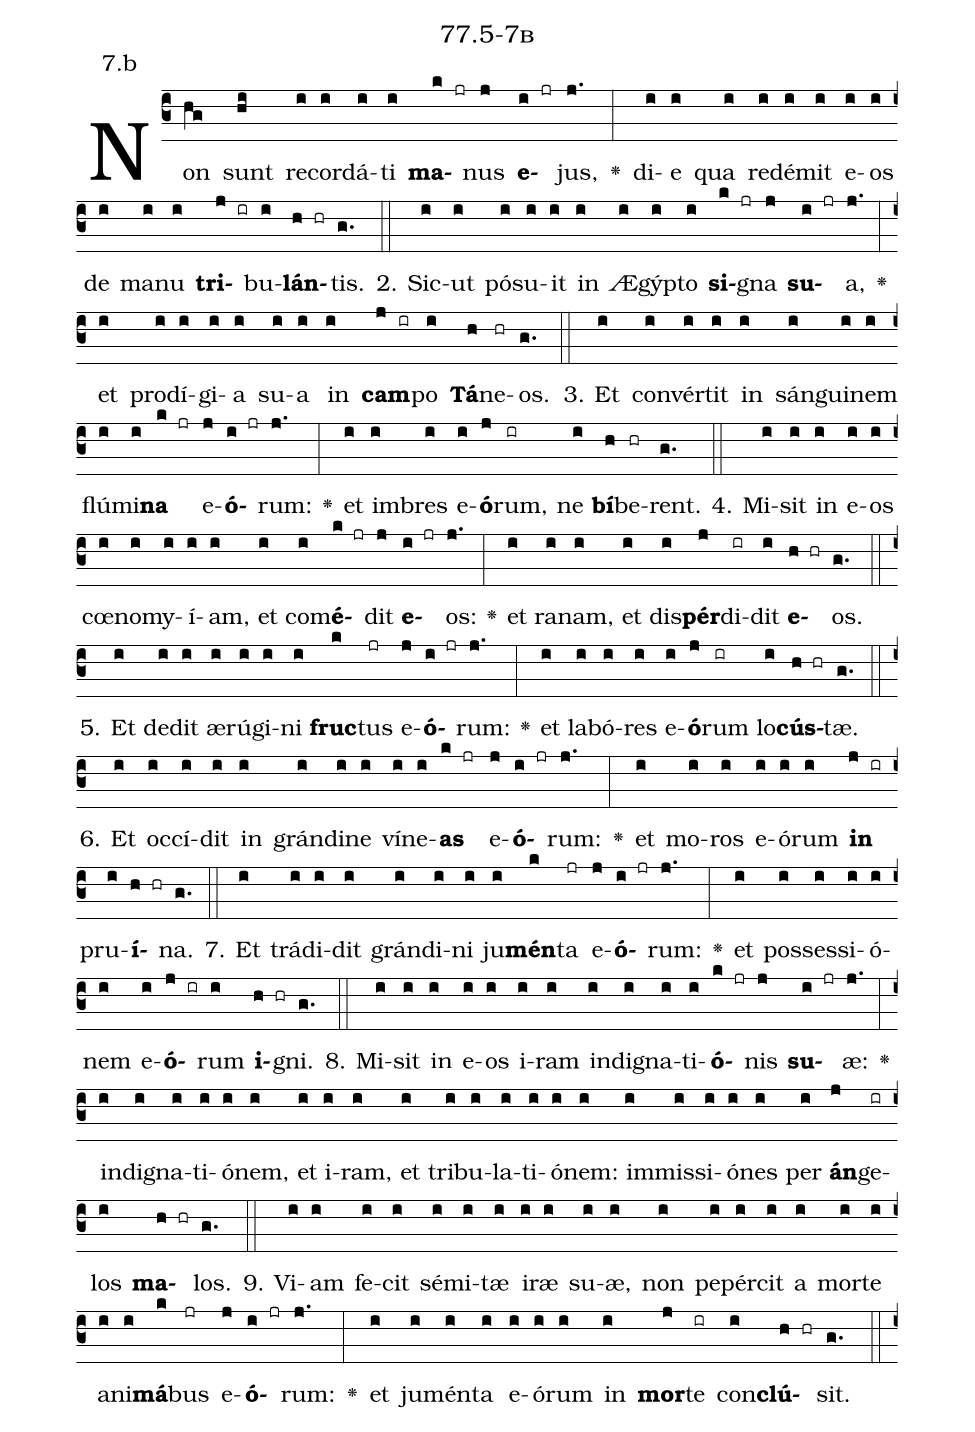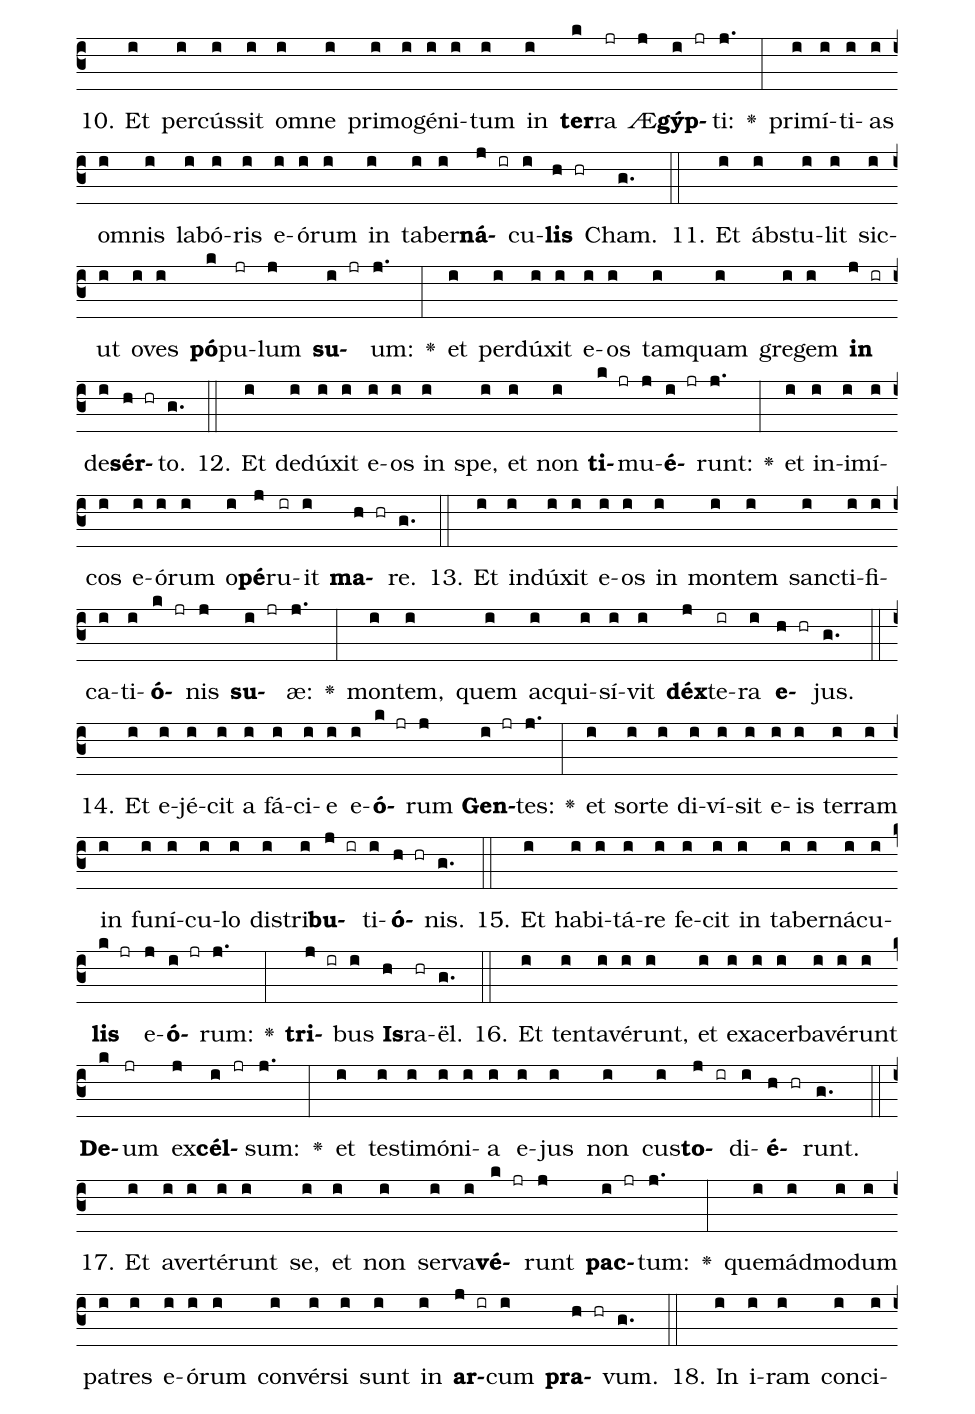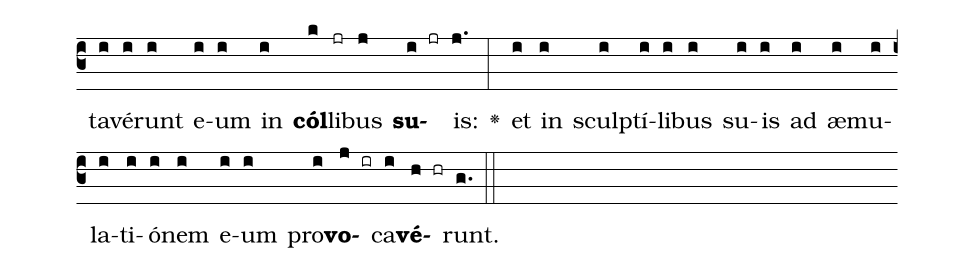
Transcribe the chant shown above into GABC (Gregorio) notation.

name: 77.5-7b;
annotation: 7.b;
%%
(c3)Non(hg) sunt(hi) re(i)cor(i)dá(i)ti(i) <b>ma</b>(k jr)nus(j) <b>e</b>(i jr)jus,(j.) <v>\greheightstar</v>(:) di(i)e(i) qua(i) red(i)é(i)mit(i) e(i)os(i) de(i) ma(i)nu(i) <b>tri</b>(j ir)bu(i)<b>lán</b>(h hr)tis.(g.) (::)
2. Sic(i)ut(i) pó(i)su(i)it(i) in(i) Æ(i)gýp(i)to(i) <b>si</b>(k jr)gna(j) <b>su</b>(i jr)a,(j.) <v>\greheightstar</v>(:) et(i) prod(i)í(i)gi(i)a(i) su(i)a(i) in(i) <b>cam</b>(j ir)po(i) <b>Tá</b>(h)ne(hr)os.(g.) (::)
3. Et(i) con(i)vér(i)tit(i) in(i) sán(i)gui(i)nem(i) flú(i)mi(i)<b>na</b>(k jr) e(j)<b>ó</b>(i jr)rum:(j.) <v>\greheightstar</v>(:) et(i) im(i)bres(i) e(i)<b>ó</b>(j)rum,(ir) ne(i) <b>bí</b>(h)be(hr)rent.(g.) (::)
4. Mi(i)sit(i) in(i) e(i)os(i) cœ(i)no(i)my(i)í(i)am,(i) et(i) com(i)<b>é</b>(k jr)dit(j) <b>e</b>(i jr)os:(j.) <v>\greheightstar</v>(:) et(i) ra(i)nam,(i) et(i) dis(i)<b>pér</b>(j)di(ir)dit(i) <b>e</b>(h hr)os.(g.) (::)
5. Et(i) de(i)dit(i) æ(i)rú(i)gi(i)ni(i) <b>fruc</b>(k)tus(jr) e(j)<b>ó</b>(i jr)rum:(j.) <v>\greheightstar</v>(:) et(i) la(i)bó(i)res(i) e(i)<b>ó</b>(j)rum(ir) lo(i)<b>cús</b>(h hr)tæ.(g.) (::)
6. Et(i) oc(i)cí(i)dit(i) in(i) grán(i)di(i)ne(i) ví(i)ne(i)<b>as</b>(k jr) e(j)<b>ó</b>(i jr)rum:(j.) <v>\greheightstar</v>(:) et(i) mo(i)ros(i) e(i)ó(i)rum(i) <b>in</b>(j ir) pru(i)<b>í</b>(h hr)na.(g.) (::)
7. Et(i) trá(i)di(i)dit(i) grán(i)di(i)ni(i) ju(i)<b>mén</b>(k)ta(jr) e(j)<b>ó</b>(i jr)rum:(j.) <v>\greheightstar</v>(:) et(i) pos(i)ses(i)si(i)ó(i)nem(i) e(i)<b>ó</b>(j ir)rum(i) <b>i</b>(h hr)gni.(g.) (::)
8. Mi(i)sit(i) in(i) e(i)os(i) i(i)ram(i) in(i)di(i)gna(i)ti(i)<b>ó</b>(k jr)nis(j) <b>su</b>(i jr)æ:(j.) <v>\greheightstar</v>(:) in(i)di(i)gna(i)ti(i)ó(i)nem,(i) et(i) i(i)ram,(i) et(i) tri(i)bu(i)la(i)ti(i)ó(i)nem:(i) im(i)mis(i)si(i)ó(i)nes(i) per(i) <b>án</b>(j)ge(ir)los(i) <b>ma</b>(h hr)los.(g.) (::)
9. Vi(i)am(i) fe(i)cit(i) sé(i)mi(i)tæ(i) i(i)ræ(i) su(i)æ,(i) non(i) pe(i)pér(i)cit(i) a(i) mor(i)te(i) a(i)ni(i)<b>má</b>(k)bus(jr) e(j)<b>ó</b>(i jr)rum:(j.) <v>\greheightstar</v>(:) et(i) ju(i)mén(i)ta(i) e(i)ó(i)rum(i) in(i) <b>mor</b>(j)te(ir) con(i)<b>clú</b>(h hr)sit.(g.) (::)
10. Et(i) per(i)cús(i)sit(i) om(i)ne(i) pri(i)mo(i)gé(i)ni(i)tum(i) in(i) <b>ter</b>(k)ra(jr) Æ(j)<b>gýp</b>(i jr)ti:(j.) <v>\greheightstar</v>(:) pri(i)mí(i)ti(i)as(i) om(i)nis(i) la(i)bó(i)ris(i) e(i)ó(i)rum(i) in(i) ta(i)ber(i)<b>ná</b>(j ir)cu(i)<b>lis</b>(h hr) Cham.(g.) (::)
11. Et(i) ábs(i)tu(i)lit(i) sic(i)ut(i) o(i)ves(i) <b>pó</b>(k)pu(jr)lum(j) <b>su</b>(i jr)um:(j.) <v>\greheightstar</v>(:) et(i) per(i)dú(i)xit(i) e(i)os(i) tam(i)quam(i) gre(i)gem(i) <b>in</b>(j ir) de(i)<b>sér</b>(h hr)to.(g.) (::)
12. Et(i) de(i)dú(i)xit(i) e(i)os(i) in(i) spe,(i) et(i) non(i) <b>ti</b>(k jr)mu(j)<b>é</b>(i jr)runt:(j.) <v>\greheightstar</v>(:) et(i) in(i)i(i)mí(i)cos(i) e(i)ó(i)rum(i) o(i)<b>pé</b>(j)ru(ir)it(i) <b>ma</b>(h hr)re.(g.) (::)
13. Et(i) in(i)dú(i)xit(i) e(i)os(i) in(i) mon(i)tem(i) sanc(i)ti(i)fi(i)ca(i)ti(i)<b>ó</b>(k jr)nis(j) <b>su</b>(i jr)æ:(j.) <v>\greheightstar</v>(:) mon(i)tem,(i) quem(i) ac(i)qui(i)sí(i)vit(i) <b>déx</b>(j)te(ir)ra(i) <b>e</b>(h hr)jus.(g.) (::)
14. Et(i) e(i)jé(i)cit(i) a(i) fá(i)ci(i)e(i) e(i)<b>ó</b>(k jr)rum(j) <b>Gen</b>(i jr)tes:(j.) <v>\greheightstar</v>(:) et(i) sor(i)te(i) di(i)ví(i)sit(i) e(i)is(i) ter(i)ram(i) in(i) fu(i)ní(i)cu(i)lo(i) dis(i)tri(i)<b>bu</b>(j ir)ti(i)<b>ó</b>(h hr)nis.(g.) (::)
15. Et(i) ha(i)bi(i)tá(i)re(i) fe(i)cit(i) in(i) ta(i)ber(i)ná(i)cu(i)<b>lis</b>(k jr) e(j)<b>ó</b>(i jr)rum:(j.) <v>\greheightstar</v>(:) <b>tri</b>(j ir)bus(i) <b>Is</b>(h)ra(hr)ël.(g.) (::)
16. Et(i) ten(i)ta(i)vé(i)runt,(i) et(i) ex(i)a(i)cer(i)ba(i)vé(i)runt(i) <b>De</b>(k)um(jr) ex(j)<b>cél</b>(i jr)sum:(j.) <v>\greheightstar</v>(:) et(i) tes(i)ti(i)mó(i)ni(i)a(i) e(i)jus(i) non(i) cus(i)<b>to</b>(j ir)di(i)<b>é</b>(h hr)runt.(g.) (::)
17. Et(i) a(i)ver(i)té(i)runt(i) se,(i) et(i) non(i) ser(i)va(i)<b>vé</b>(k jr)runt(j) <b>pac</b>(i jr)tum:(j.) <v>\greheightstar</v>(:) quem(i)ád(i)mo(i)dum(i) pa(i)tres(i) e(i)ó(i)rum(i) con(i)vér(i)si(i) sunt(i) in(i) <b>ar</b>(j ir)cum(i) <b>pra</b>(h hr)vum.(g.) (::)
18. In(i) i(i)ram(i) con(i)ci(i)ta(i)vé(i)runt(i) e(i)um(i) in(i) <b>cól</b>(k)li(jr)bus(j) <b>su</b>(i jr)is:(j.) <v>\greheightstar</v>(:) et(i) in(i) sculp(i)tí(i)li(i)bus(i) su(i)is(i) ad(i) æ(i)mu(i)la(i)ti(i)ó(i)nem(i) e(i)um(i) pro(i)<b>vo</b>(j ir)ca(i)<b>vé</b>(h hr)runt.(g.) (::)
